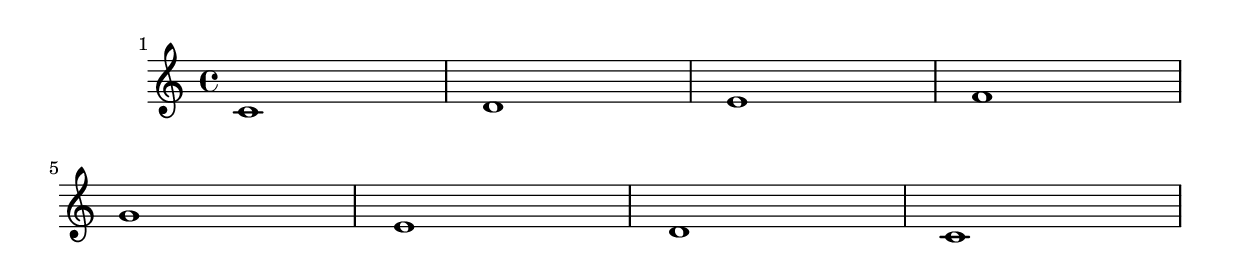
%% Do not edit this file; it is automatically
%% generated from LSR http://lsr.dsi.unimi.it
%% This file is in the public domain.
\version "2.13.10"

\header {
  lsrtags = "rhythms"

%% Translation of GIT committish: 341940d3830b59f93a80131471d622c2818afddb
  texidoces = "

De forma predeterminada se suprime el número del primer compás de una
partitura si es menor o igual a @q{1}.  Al establecer el valor de
@code{barNumberVisibility} a @code{all-bar-numbers-visible}, se puede
imprimir cualquier número de compás para el primer compás y todos los
siguientes.  Observe que, para que esto funcione, se debe insertar una
líinea divisoria vacía antes de la primera nota.

"

  doctitlees = "Imprimir el número de compás en el primer compás"


%% Translation of GIT committish: d96023d8792c8af202c7cb8508010c0d3648899d
  texidocde = "
Standardmäßig wird die erste Taktzahl einer Paritur nicht gesetzt,
wenn sie weniger oder gleich '1' ist.  Indem man @code{barNumberVisibility}
auf @code{all-bar-numbers-visible} setzt, kann eine beliebige
Taktzahl für den ersten und die folgenden Takte gesetzt werden.
Eine leere Taktlinie muss jedoch vor der ersten Note eingefügt
werden, damit das funktioniert.

"
  doctitlede = "Setzen der Taktnummer für den ersten Takt"


%% Translation of GIT committish: 21c8461ea87cd670a35a40b91d3ef20de03a0409
  texidocfr = "
Par défaut, LilyPond n'affiche pas le premier numéro de mesure s'il est
inférieur à 2. Le fait de définir @code{barNumberVisibility} à
@code{all-bar-numbers-visible} vous permettra d'imprimer n'importe quel
numéro pour la première mesure.  À noter que l'impression d'un numéro
de mesure ne peut intervenir que s'il y a une barre.  Aussi, pour
pouvoir le faire au début d'un morceau, devrez-vous ajouter une barre
vide avant la première note.

"
  doctitlefr = "Afficher le numéro de la première mesure"

  texidoc = "
By default, the first bar number in a score is suppressed if it is less
than or equal to `1'.  By setting @code{barNumberVisibility} to
@code{all-bar-numbers-visible}, any bar number can be printed for the
first measure and all subsequent measures.  Note that an empty bar line
must be inserted before the first note for this to work.

"
  doctitle = "Printing the bar number for the first measure"
} % begin verbatim

\relative c' {
  \set Score.barNumberVisibility = #all-bar-numbers-visible
  \bar ""
  c1 | d | e | f \break
  g1 | e | d | c
}

